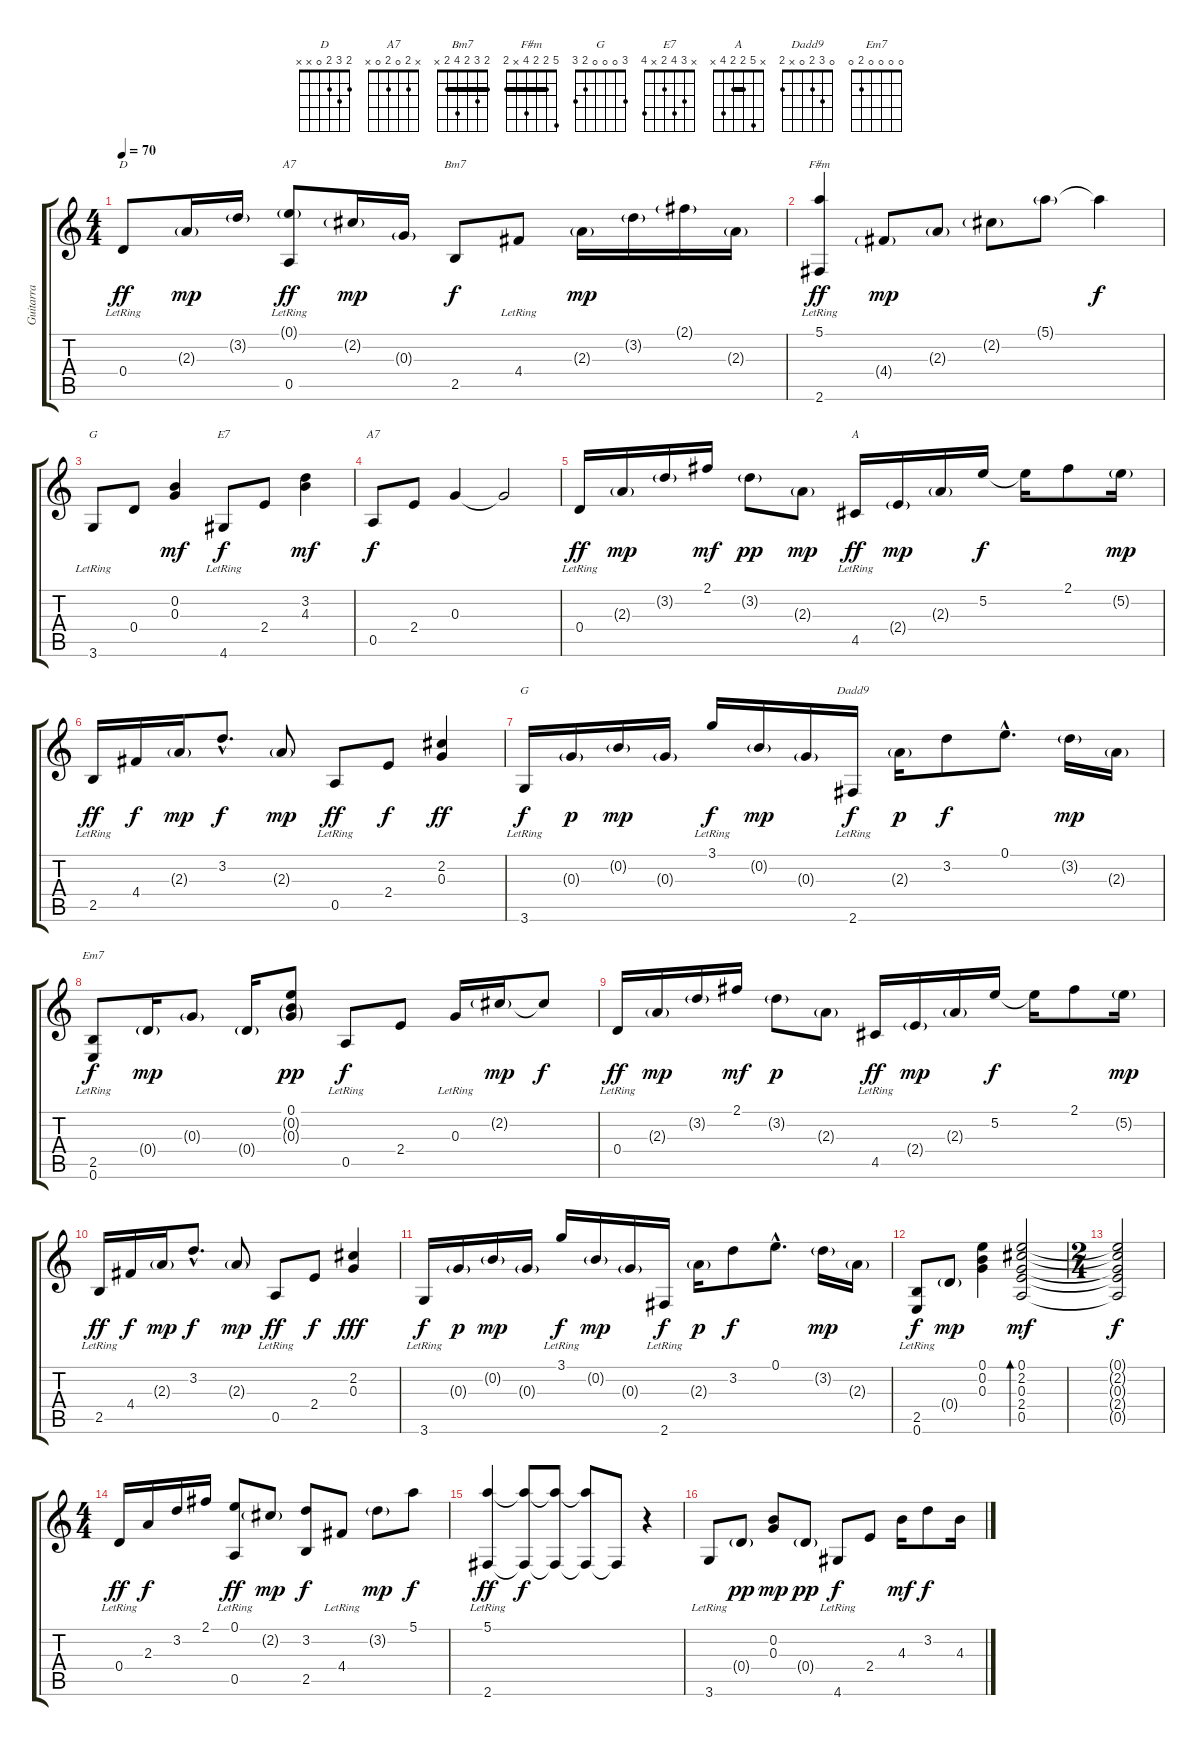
\track ("Guitarra" "Guitarra") {instrument acousticguitarnylon}
\staff {score tabs}
\tuning (E4 B3 G3 D3 A2 E2) {hide}
\chord ("D" 2 3 2 0 x x)
\chord ("A7" 0 2 0 2 0 x)
\chord ("Bm7" 2 3 2 4 2 x) {barre 2}
\chord ("F#m" 5 2 2 4 x 2) {barre 2}
\chord ("G" x 0 0 0 2 3)
\chord ("E7" x 3 4 2 x 4)
\chord ("A7" x 2 0 2 0 x)
\chord ("A" x 5 2 2 4 x) {barre 2}
\chord ("G" 3 0 0 0 2 3)
\chord ("Dadd9" 0 3 2 0 x 2)
\chord ("Em7" 0 0 0 0 2 0)
\ts (4 4)
\tempo 70
\clef g2
\ks c
0.4{lr}.8{ch "D" dy ff} 2.3{g}.16{dy mp} 3.2{g}.16 (0.1{g} 0.5{lr}).8{ch "A7" dy ff} 2.2{g}.16{dy mp} 0.3{g}.16 2.5.8{ch "Bm7" dy f} 4.4{lr}.8 2.3{g}.16{dy mp} 3.2{g}.16 2.1{g}.16 2.3{g}.16 |
(5.1 2.6{lr}).4{ch "F#m" dy ff} 4.4{g}.8{dy mp} 2.3{g}.8 2.2{g}.8 5.1{g}.8 5.1{t}.4{dy f} |
3.6{lr}.8{ch "G"} 0.4.8 (0.2 0.3).4{dy mf} 4.6{lr}.8{ch "E7" dy f} 2.4.8 (3.2 4.3).4{dy mf} |
0.5.8{ch "A7" dy f} 2.4.8 0.3.4 0.3{t}.2 |
0.4{lr}.16{dy ff} 2.3{g}.16{dy mp} 3.2{g}.16 2.1.16{dy mf} 3.2{g}.8{dy pp} 2.3{g}.8{dy mp} 4.5{lr}.16{ch "A" dy ff} 2.4{g}.16{dy mp} 2.3{g}.16 5.2.16{dy f} 5.2{t}.16 2.1.8 5.2{g}.16{dy mp} |
2.5{lr}.16{dy ff} 4.4.16{dy f} 2.3{g}.16{dy mp} 3.2{hac}.8{d dy f} 2.3{g}.8{dy mp} 0.5{lr}.8{dy ff} 2.4.8{dy f} (2.2 0.3).4{dy ff} |
3.6{lr}.16{ch "G" dy f} 0.3{g}.16{dy p} 0.2{g}.16{dy mp} 0.3{g}.16 3.1{lr}.16{dy f} 0.2{g}.16{dy mp} 0.3{g}.16 2.6{lr}.16{ch "Dadd9" dy f} 2.3{g}.16{dy p} 3.2.8{dy f} 0.1{hac}.8{d} 3.2{g}.16{dy mp} 2.3{g}.16 |
(2.5{lr} 0.6{lr}).8{ch "Em7" dy f} 0.4{g}.16{dy mp} 0.3{g}.8 0.4{g}.16 (0.1 0.2{g} 0.3{g}).8{dy pp} 0.5{lr}.8{dy f} 2.4.8 0.3{lr}.16 2.2{g}.16{dy mp} 2.2{t}.8{dy f} |
0.4{lr}.16{dy ff} 2.3{g}.16{dy mp} 3.2{g}.16 2.1.16{dy mf} 3.2{g}.8{dy p} 2.3{g}.8 4.5{lr}.16{dy ff} 2.4{g}.16{dy mp} 2.3{g}.16 5.2.16{dy f} 5.2{t}.16 2.1.8 5.2{g}.16{dy mp} |
2.5{lr}.16{dy ff} 4.4.16{dy f} 2.3{g}.16{dy mp} 3.2{hac}.8{d dy f} 2.3{g}.8{dy mp} 0.5{lr}.8{dy ff} 2.4.8{dy f} (2.2 0.3).4{dy fff} |
3.6{lr}.16{dy f} 0.3{g}.16{dy p} 0.2{g}.16{dy mp} 0.3{g}.16 3.1{lr}.16{dy f} 0.2{g}.16{dy mp} 0.3{g}.16 2.6{lr}.16{dy f} 2.3{g}.16{dy p} 3.2.8{dy f} 0.1{hac}.8{d} 3.2{g}.16{dy mp} 2.3{g}.16 |
(2.5{lr} 0.6{lr}).8{dy f} 0.4{g}.8{dy mp} (0.1 0.2 0.3).4 (0.1 2.2 0.3 2.4 0.5).2{bd 480 dy mf} |
\ts (2 4)
(0.1{t} 2.2{t} 0.3{t} 2.4{t} 0.5{t}).2{dy f} |
\ts (4 4)
0.4{lr}.16{dy ff} 2.3.16{dy f} 3.2.16 2.1.16 (0.1 0.5{lr}).8{dy ff} 2.2{g}.8{dy mp} (3.2 2.5).8{dy f} 4.4{lr}.8 3.2{g}.8{dy mp} 5.1.8{dy f} |
(5.1 2.6{lr}).4{dy ff} (5.1{t} 2.6{t}).8{dy f} (5.1{t} 2.6{t}).8 (5.1{t} 2.6{t}).8 2.6{t}.8 r.4 |
3.6{lr}.8 0.4{g}.8{dy pp} (0.2 0.3).8{dy mp} 0.4{g}.8{dy pp} 4.6{lr}.8{dy f} 2.4.8 4.3.16{dy mf} 3.2.8{dy f} 4.3.16
